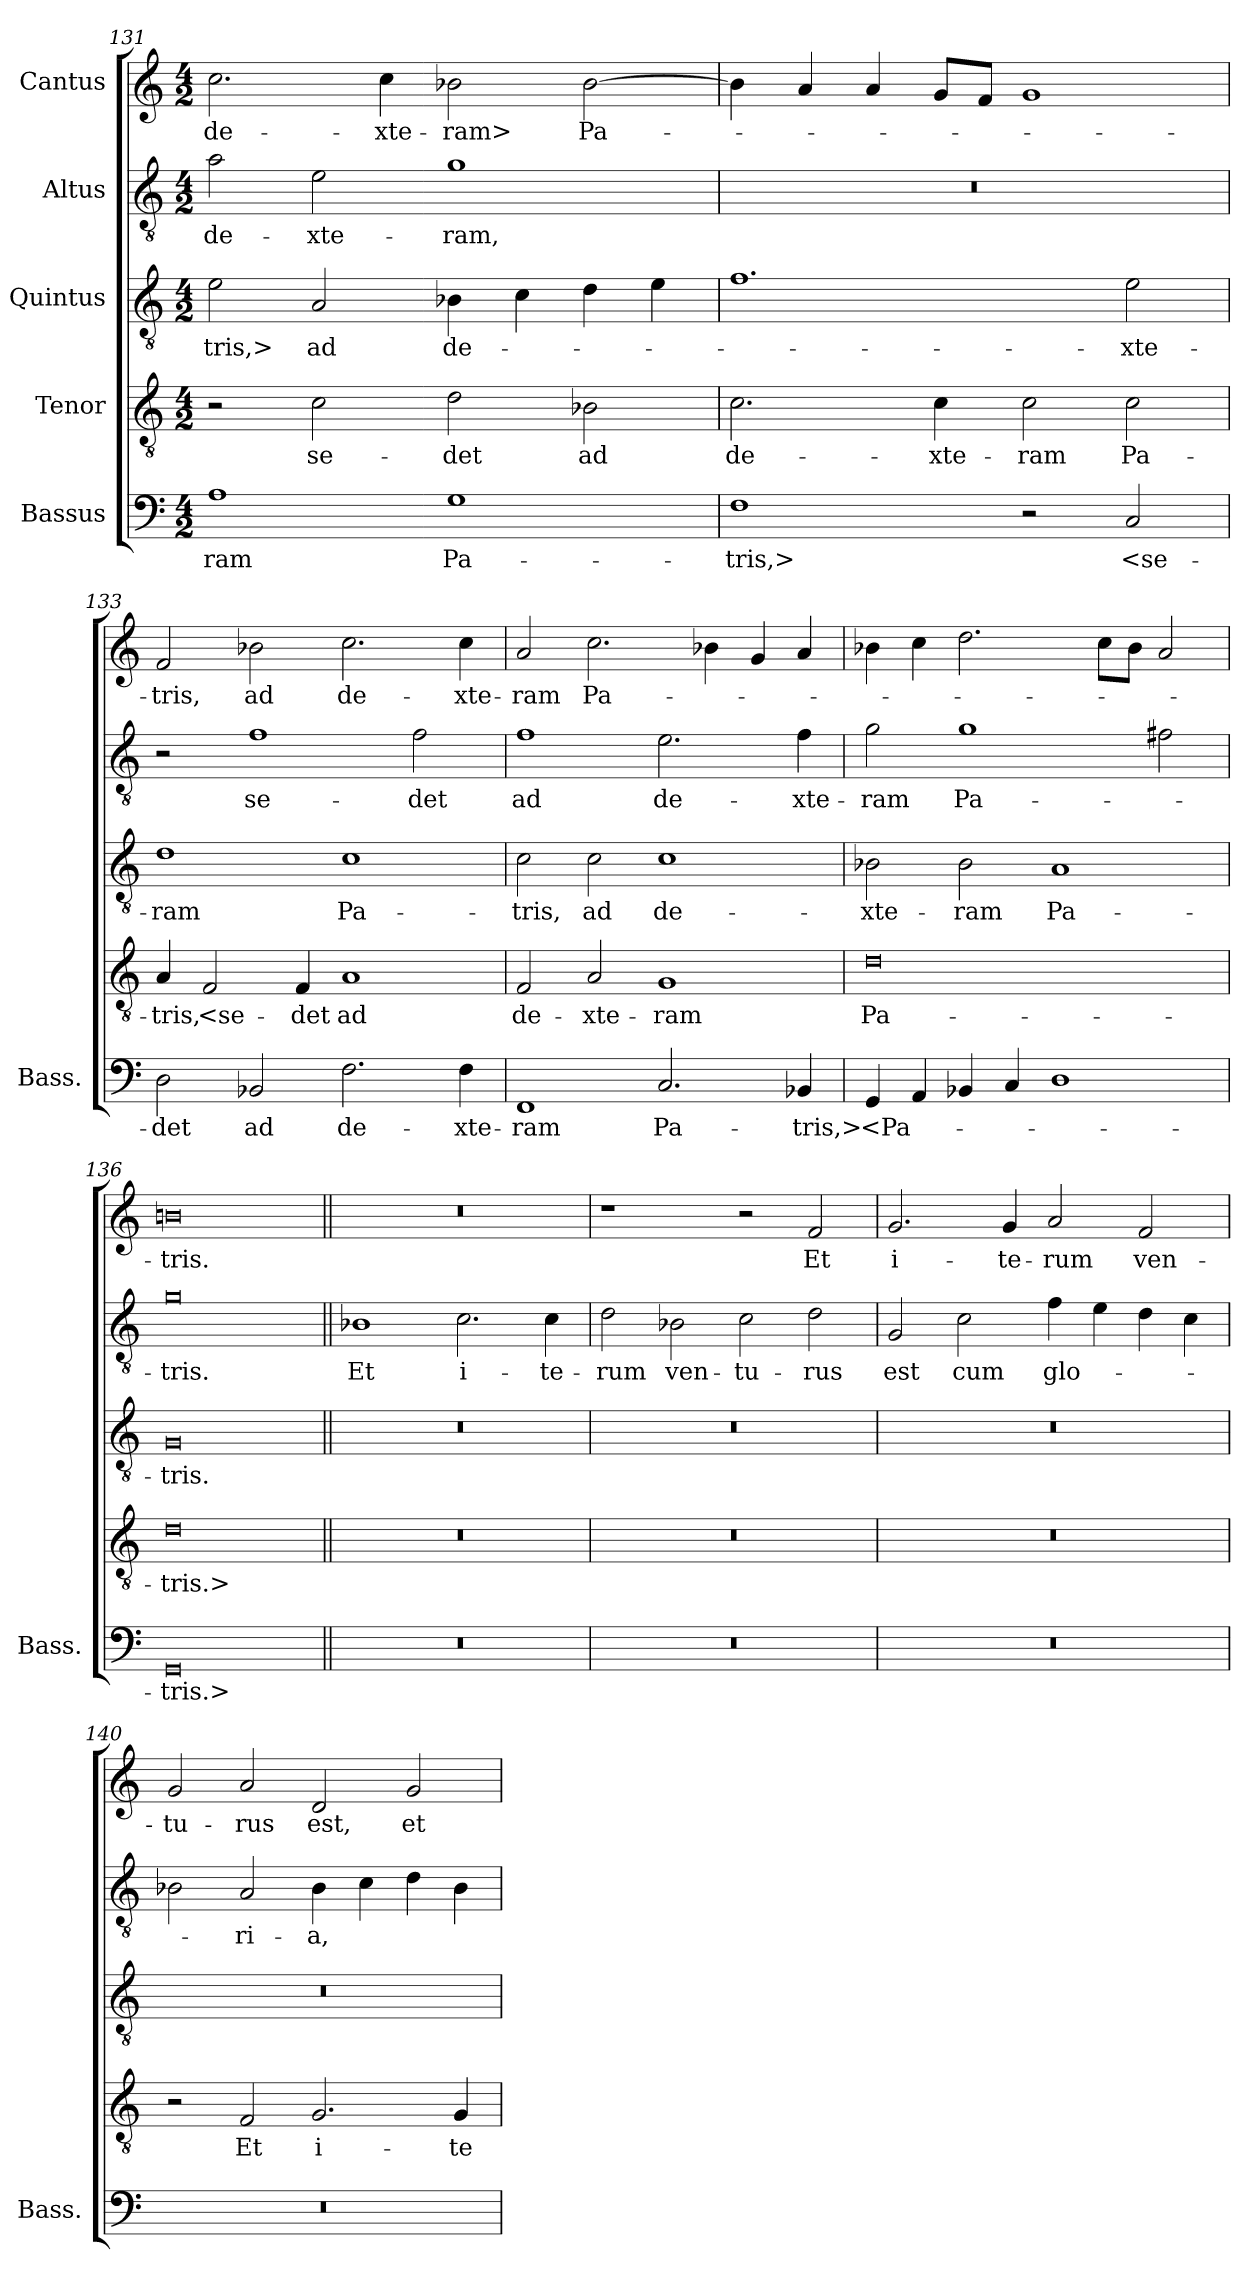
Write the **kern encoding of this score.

**kern	**text	**kern	**text	**kern	**text	**kern	**text	**kern	**text
*part5	*part5	*part4	*part4	*part3	*part3	*part2	*part2	*part1	*part1
*staff5	*staff5	*staff4	*staff4	*staff3	*staff3	*staff2	*staff2	*staff1	*staff1
*I"Bassus	*	*I"Tenor	*	*I"Quintus	*	*I"Altus	*	*I"Cantus	*
*I'Bass.	*	*	*	*	*	*	*	*	*
*clefF4	*	*clefGv2	*	*clefGv2	*	*clefGv2	*	*clefG2	*
*	*	*ITrd7c12	*	*ITrd7c12	*	*ITrd7c12	*	*	*
*k[]	*	*k[]	*	*k[]	*	*k[]	*	*k[]	*
*C:	*	*C:	*	*C:	*	*C:	*	*C:	*
*M4/2	*	*M4/2	*	*M4/2	*	*M4/2	*	*M4/2	*
=131	=131	=131	=131	=131	=131	=131	=131	=131	=131
1A\	-ram	2r	.	2E\	-tris,>	2A\	de-	2.cc\	de-
.	.	2C\	se-	2AA/	ad	2E\	-xte-	.	.
.	.	.	.	.	.	.	.	4cc\	-xte-
1G\	Pa-	2D\	-det	4BB-X\	de-	1G\	-ram,	2b-X\	-ram>
.	.	.	.	4C\	.	.	.	.	.
.	.	2BB-X\	ad	4D\	.	.	.	[2b-\	Pa-
.	.	.	.	4E\	.	.	.	.	.
=132	=132	=132	=132	=132	=132	=132	=132	=132	=132
1F\	-tris,>	2.C\	de-	1.F\	.	0r	.	4b-\]	.
.	.	.	.	.	.	.	.	4a/	.
.	.	.	.	.	.	.	.	4a/	.
.	.	4C\	-xte-	.	.	.	.	8g/L	.
.	.	.	.	.	.	.	.	8f/J	.
2r	.	2C\	-ram	.	.	.	.	1g/	.
2C/	<se-	2C\	Pa-	2E\	-xte-	.	.	.	.
=133	=133	=133	=133	=133	=133	=133	=133	=133	=133
2D\	-det	4AA/	-tris,	1D\	-ram	2r	.	2f/	-tris,
.	.	2FF/	<se-	.	.	.	.	.	.
2BB-X/	ad	.	.	.	.	1F\	se-	2b-X\	ad
.	.	4FF/	-det	.	.	.	.	.	.
2.F\	de-	1AA/	ad	1C\	Pa-	.	.	2.cc\	de-
.	.	.	.	.	.	2F\	-det	.	.
4F\	-xte-	.	.	.	.	.	.	4cc\	-xte-
=134	=134	=134	=134	=134	=134	=134	=134	=134	=134
1FF/	-ram	2FF/	de-	2C\	-tris,	1F\	ad	2a/	-ram
.	.	2AA/	-xte-	2C\	ad	.	.	2.cc\	Pa-
2.C/	Pa-	1GG/	-ram	1C\	de-	2.E\	de-	.	.
.	.	.	.	.	.	.	.	4b-X\	.
.	.	.	.	.	.	.	.	4g/	.
4BB-X/	-tris,>	.	.	.	.	4F\	-xte-	4a/	.
=135	=135	=135	=135	=135	=135	=135	=135	=135	=135
4GG/	<Pa-	0D\	Pa-	2BB-X\	-xte-	2G\	-ram	4b-X\	.
4AA/	.	.	.	.	.	.	.	4cc\	.
4BB-X/	.	.	.	2BB-\	-ram	1G\	Pa-	2.dd\	.
4C/	.	.	.	.	.	.	.	.	.
1D\	.	.	.	1AA/	Pa-	.	.	.	.
.	.	.	.	.	.	.	.	8cc\L	.
.	.	.	.	.	.	.	.	8b-\J	.
.	.	.	.	.	.	2F#\	.	2a/	.
=136	=136	=136	=136	=136	=136	=136	=136	=136	=136
0GG/	-tris.>	0D\	-tris.>	0GG/	-tris.	0G\	-tris.	0bn\	-tris.
=137||	=137||	=137||	=137||	=137||	=137||	=137||	=137||	=137||	=137||
0r	.	0r	.	0r	.	1BB-X\	Et	0r	.
.	.	.	.	.	.	2.C\	i-	.	.
.	.	.	.	.	.	4C\	-te-	.	.
=138	=138	=138	=138	=138	=138	=138	=138	=138	=138
0r	.	0r	.	0r	.	2D\	-rum	1r	.
.	.	.	.	.	.	2BB-X\	ven-	.	.
.	.	.	.	.	.	2C\	-tu-	2r	.
.	.	.	.	.	.	2D\	-rus	2f/	Et
=139	=139	=139	=139	=139	=139	=139	=139	=139	=139
0r	.	0r	.	0r	.	2GG/	est	2.g/	i-
.	.	.	.	.	.	2C\	cum	.	.
.	.	.	.	.	.	.	.	4g/	-te-
.	.	.	.	.	.	4F\	glo-	2a/	-rum
.	.	.	.	.	.	4E\	.	.	.
.	.	.	.	.	.	4D\	.	2f/	ven-
.	.	.	.	.	.	4C\	.	.	.
=140	=140	=140	=140	=140	=140	=140	=140	=140	=140
0r	.	2r	.	0r	.	2BB-X\	.	2g/	-tu-
.	.	2FF/	Et	.	.	2AA/	-ri-	2a/	-rus
.	.	2.GG/	i-	.	.	4BB-\	-a,	2d/	est,
.	.	.	.	.	.	4C\	.	.	.
.	.	.	.	.	.	4D\	.	2g/	et
.	.	4GG/	-te-	.	.	4BB-\	.	.	.
=	=	=	=	=	=	=	=	=	=
*-	*-	*-	*-	*-	*-	*-	*-	*-	*-
